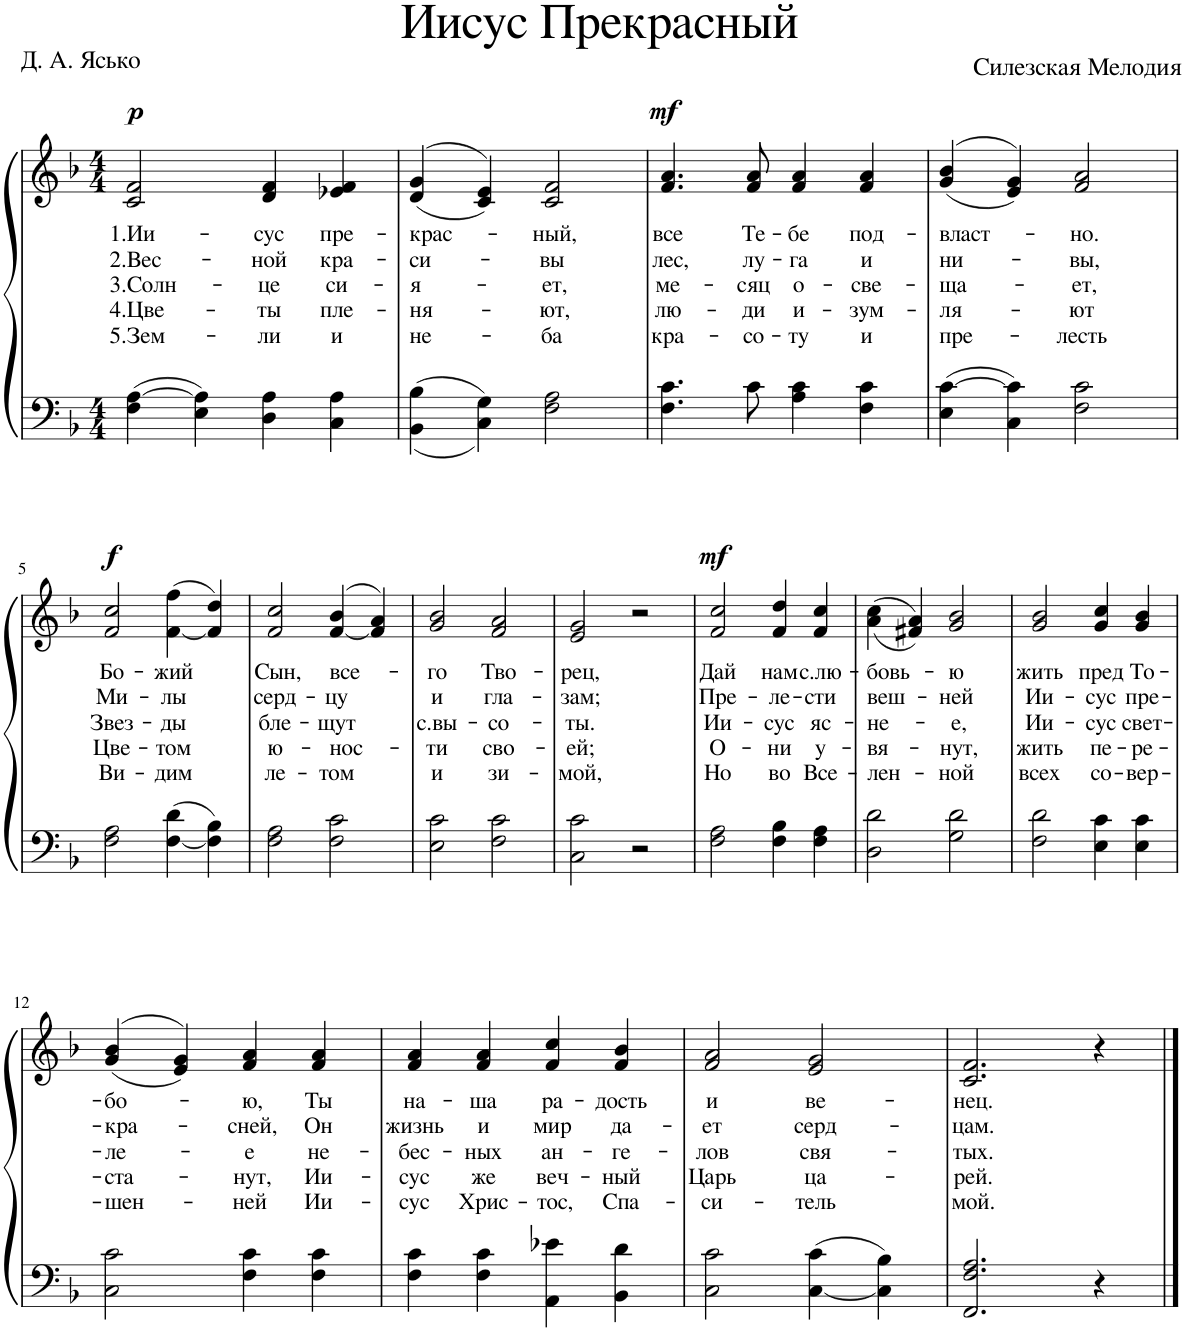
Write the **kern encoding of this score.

**kern	**kern	**text	**text	**text	**text	**text	**dynam
*part1	*part1	*part1	*part1	*part1	*part1	*part1	*part1
*staff2	*staff1	*staff1	*staff1	*staff1	*staff1	*staff1	*staff1/2
*I"Piano	*	*	*	*	*	*	*
*I'Pno.	*	*	*	*	*	*	*
*clefF4	*clefG2	*	*	*	*	*	*
*k[b-]	*k[b-]	*	*	*	*	*	*
*M4/4	*M4/4	*	*	*	*	*	*
=1	=1	=1	=1	=1	=1	=1	=1
!	!	!LO:LY:b	!LO:LY:b	!LO:LY:b	!LO:LY:b	!LO:LY:b	!LO:DY:a
4F\ [4A\	2c/ 2f/	1.Ии-	2.Вес-	3.Солн-	4.Цве-	5.Зем-	p
4E\ 4A\]	.	.	.	.	.	.	.
!	!	!LO:LY:b	!LO:LY:b	!LO:LY:b	!LO:LY:b	!LO:LY:b	!
4D\ 4A\	4d/ 4f/	-сус	-ной	-це	-ты	-ли	.
!	!	!LO:LY:b	!LO:LY:b	!LO:LY:b	!LO:LY:b	!LO:LY:b	!
4C\ 4A\	4e-X/ 4f/	пре-	кра-	си-	пле-	и	.
=2	=2	=2	=2	=2	=2	=2	=2
!	!	!LO:LY:b	!LO:LY:b	!LO:LY:b	!LO:LY:b	!LO:LY:b	!
4BB-\ 4B-\	(>(4d/ 4g/	-крас-	-си-	-я-	-ня-	не-	.
4C\ 4G\	4c/ 4e/))	.	.	.	.	.	.
!	!	!LO:LY:b	!LO:LY:b	!LO:LY:b	!LO:LY:b	!LO:LY:b	!
2F\ 2A\	2c/ 2f/	-ный,	-вы	-ет,	-ют,	-ба	.
=3	=3	=3	=3	=3	=3	=3	=3
!	!	!LO:LY:b	!LO:LY:b	!LO:LY:b	!LO:LY:b	!LO:LY:b	!LO:DY:a
4.F\ 4.c\	4.f/ 4.a/	все	лес,	ме-	лю-	кра-	mf
!	!	!LO:LY:b	!LO:LY:b	!LO:LY:b	!LO:LY:b	!LO:LY:b	!
8c\	8f/ 8a/	Те-	лу-	-сяц	-ди	-со-	.
!	!	!LO:LY:b	!LO:LY:b	!LO:LY:b	!LO:LY:b	!LO:LY:b	!
4A\ 4c\	4f/ 4a/	-бе	-га	о-	и-	-ту	.
!	!	!LO:LY:b	!LO:LY:b	!LO:LY:b	!LO:LY:b	!LO:LY:b	!
4F\ 4c\	4f/ 4a/	под-	и	-све-	-зум-	и	.
=4	=4	=4	=4	=4	=4	=4	=4
!	!	!LO:LY:b	!LO:LY:b	!LO:LY:b	!LO:LY:b	!LO:LY:b	!
4E\ [4c\	(>(4g/ 4b-/	-власт-	ни-	-ща-	-ля-	пре-	.
4C\ 4c\]	4e/ 4g/))	.	.	.	.	.	.
!	!	!LO:LY:b	!LO:LY:b	!LO:LY:b	!LO:LY:b	!LO:LY:b	!
2F\ 2c\	2f/ 2a/	-но.	-вы,	-ет,	-ют	-лесть	.
!!LO:LB:g=z
=5	=5	=5	=5	=5	=5	=5	=5
!	!	!LO:LY:b	!LO:LY:b	!LO:LY:b	!LO:LY:b	!LO:LY:b	!LO:DY:a
2F\ 2A\	2f/ 2cc/	Бо-	Ми-	Звез-	Цве-	Ви-	f
!	!	!LO:LY:b	!LO:LY:b	!LO:LY:b	!LO:LY:b	!LO:LY:b	!
[4F\ 4d\	([4f\ 4ff\	-жий	-лы	-ды	-том	-дим	.
4F\] 4B-\	4f/] 4dd/)	.	.	.	.	.	.
=6	=6	=6	=6	=6	=6	=6	=6
!	!	!LO:LY:b	!LO:LY:b	!LO:LY:b	!LO:LY:b	!LO:LY:b	!
2F\ 2A\	2f/ 2cc/	Сын,	серд-	бле-	ю-	ле-	.
!	!	!LO:LY:b	!LO:LY:b	!LO:LY:b	!LO:LY:b	!LO:LY:b	!
2F\ 2c\	(>[4f/ 4b-/	все-	-цу	-щут	-нос-	-том	.
.	4f/] 4a/)	.	.	.	.	.	.
=7	=7	=7	=7	=7	=7	=7	=7
!	!	!LO:LY:b	!LO:LY:b	!LO:LY:b	!LO:LY:b	!LO:LY:b	!
2E\ 2c\	2g/ 2b-/	-го	и	с.вы-	-ти	и	.
!	!	!LO:LY:b	!LO:LY:b	!LO:LY:b	!LO:LY:b	!LO:LY:b	!
2F\ 2c\	2f/ 2a/	Тво-	гла-	-со-	сво-	зи-	.
=8	=8	=8	=8	=8	=8	=8	=8
!	!	!LO:LY:b	!LO:LY:b	!LO:LY:b	!LO:LY:b	!LO:LY:b	!
2C\ 2c\	2e/ 2g/	-рец,	-зам;	-ты.	-ей;	-мой,	.
2r	2r	.	.	.	.	.	.
=9	=9	=9	=9	=9	=9	=9	=9
!	!	!LO:LY:b	!LO:LY:b	!LO:LY:b	!LO:LY:b	!LO:LY:b	!LO:DY:a
2F\ 2A\	2f/ 2cc/	Дай	Пре-	Ии-	О-	Но	mf
!	!	!LO:LY:b	!LO:LY:b	!LO:LY:b	!LO:LY:b	!LO:LY:b	!
4F\ 4B-\	4f/ 4dd/	нам	-ле-	-сус	-ни	во	.
!	!	!LO:LY:b	!LO:LY:b	!LO:LY:b	!LO:LY:b	!LO:LY:b	!
4F\ 4A\	4f/ 4cc/	с.лю-	-сти	яс-	у-	Все-	.
=10	=10	=10	=10	=10	=10	=10	=10
!	!	!LO:LY:b	!LO:LY:b	!LO:LY:b	!LO:LY:b	!LO:LY:b	!
2D\ 2d\	((<4a\ 4cc\	-бовь-	веш-	-не-	-вя-	-лен-	.
.	4f#X/ 4a/))	.	.	.	.	.	.
!	!	!LO:LY:b	!LO:LY:b	!LO:LY:b	!LO:LY:b	!LO:LY:b	!
2G\ 2d\	2g/ 2b-/	-ю	-ней	-е,	-нут,	-ной	.
=11	=11	=11	=11	=11	=11	=11	=11
!	!	!LO:LY:b	!LO:LY:b	!LO:LY:b	!LO:LY:b	!LO:LY:b	!
2F\ 2d\	2g/ 2b-/	жить	Ии-	Ии-	жить	всех	.
!	!	!LO:LY:b	!LO:LY:b	!LO:LY:b	!LO:LY:b	!LO:LY:b	!
4E\ 4c\	4g/ 4cc/	пред	-сус	-сус	пе-	со-	.
!	!	!LO:LY:b	!LO:LY:b	!LO:LY:b	!LO:LY:b	!LO:LY:b	!
4E\ 4c\	4g/ 4b-/	То-	пре-	свет-	-ре-	-вер-	.
!!LO:LB:g=z
=12	=12	=12	=12	=12	=12	=12	=12
!	!	!LO:LY:b	!LO:LY:b	!LO:LY:b	!LO:LY:b	!LO:LY:b	!
2C\ 2c\	(>(4g/ 4b-/	-бо-	-кра-	-ле-	-ста-	-шен-	.
.	4e/ 4g/))	.	.	.	.	.	.
!	!	!LO:LY:b	!LO:LY:b	!LO:LY:b	!LO:LY:b	!LO:LY:b	!
4F\ 4c\	4f/ 4a/	-ю,	-сней,	-е	-нут,	-ней	.
!	!	!LO:LY:b	!LO:LY:b	!LO:LY:b	!LO:LY:b	!LO:LY:b	!
4F\ 4c\	4f/ 4a/	Ты	Он	не-	Ии-	Ии-	.
=13	=13	=13	=13	=13	=13	=13	=13
!	!	!LO:LY:b	!LO:LY:b	!LO:LY:b	!LO:LY:b	!LO:LY:b	!
4F\ 4c\	4f/ 4a/	на-	жизнь	-бес-	-сус	-сус	.
!	!	!LO:LY:b	!LO:LY:b	!LO:LY:b	!LO:LY:b	!LO:LY:b	!
4F\ 4c\	4f/ 4a/	-ша	и	-ных	же	Хрис-	.
!	!	!LO:LY:b	!LO:LY:b	!LO:LY:b	!LO:LY:b	!LO:LY:b	!
4AA\ 4e-X\	4f/ 4cc/	ра-	мир	ан-	веч-	-тос,	.
!	!	!LO:LY:b	!LO:LY:b	!LO:LY:b	!LO:LY:b	!LO:LY:b	!
4BB-\ 4d\	4f/ 4b-/	-дость	да-	-ге-	-ный	Спа-	.
=14	=14	=14	=14	=14	=14	=14	=14
!	!	!LO:LY:b	!LO:LY:b	!LO:LY:b	!LO:LY:b	!LO:LY:b	!
2C\ 2c\	2f/ 2a/	и	-ет	-лов	Царь	-си-	.
!	!	!LO:LY:b	!LO:LY:b	!LO:LY:b	!LO:LY:b	!LO:LY:b	!
[4C\ 4c\	2e/ 2g/	ве-	серд-	свя-	ца-	-тель	.
4C\] 4B-\	.	.	.	.	.	.	.
=15	=15	=15	=15	=15	=15	=15	=15
!	!	!LO:LY:b	!LO:LY:b	!LO:LY:b	!LO:LY:b	!LO:LY:b	!
2.FF/ 2.F/ 2.A/	2.c/ 2.f/	-нец.	-цам.	-тых.	-рей.	мой.	.
4r	4r	.	.	.	.	.	.
==	==	==	==	==	==	==	==
*-	*-	*-	*-	*-	*-	*-	*-
